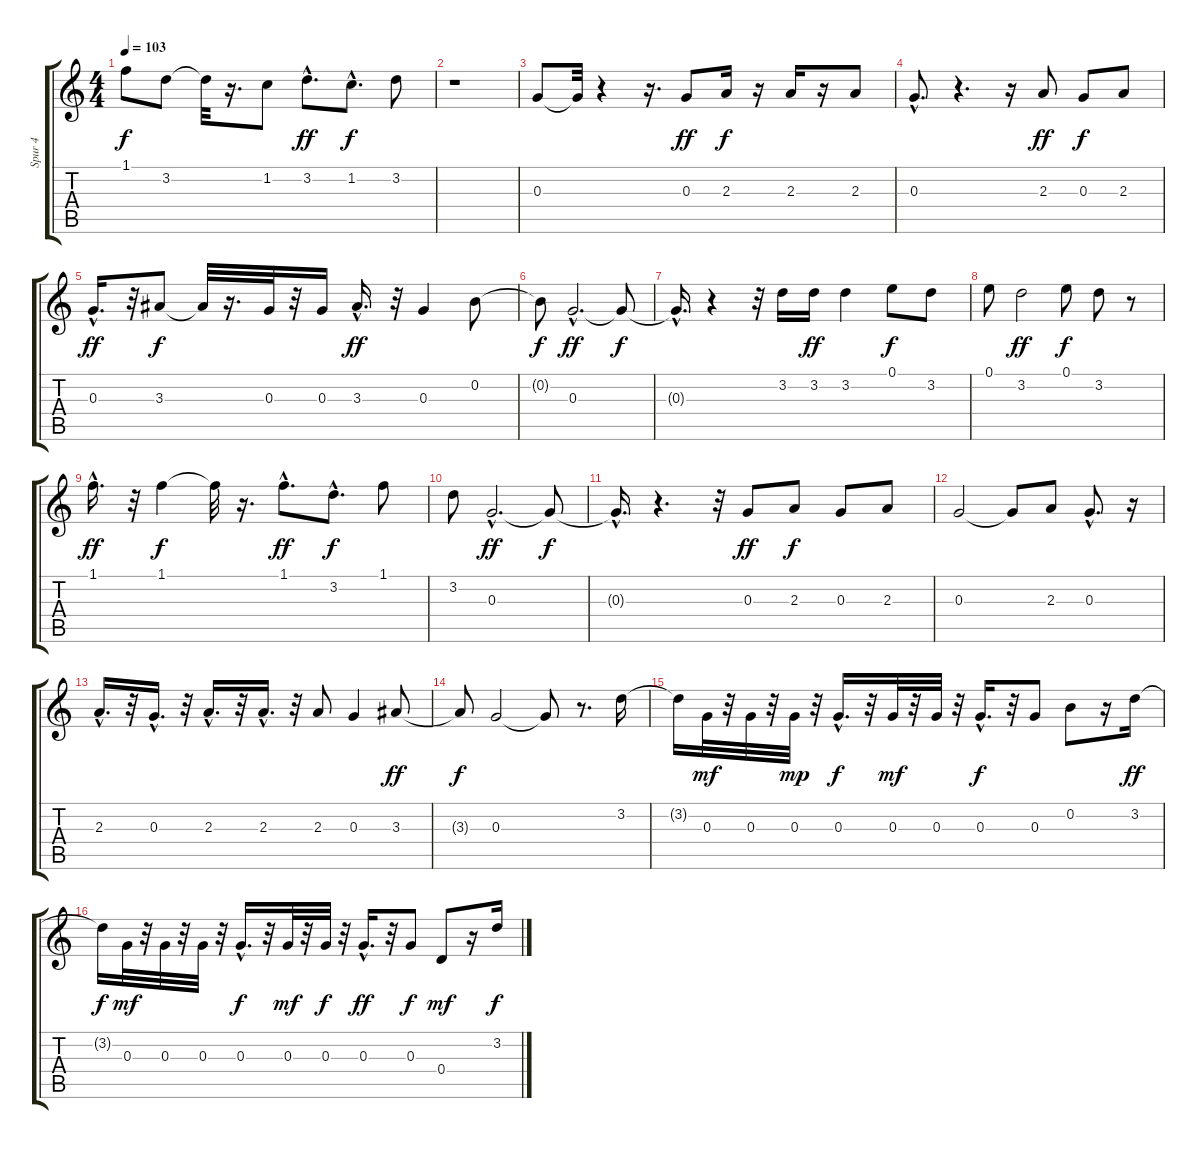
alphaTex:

\track ("Spur 4" "Spur 4") {instrument electricguitarjazz}
\staff {score tabs}
\tuning (E4 B3 G3 D3 A2 E2) {hide}
\ts (4 4)
\tempo 103
\clef g2
\ks c
1.1.8{dy f} 3.2.8 3.2{t}.32 r.16{d} 1.2.8 3.2{hac}.8{d dy ff} 1.2{hac}.8{d dy f} 3.2.8 |
r.1 |
0.3.8 0.3{t}.32 r.4 r.16{d} 0.3.8{dy ff} 2.3.16{dy f} r.16 2.3.16 r.16 2.3.8 |
0.3{hac}.8{d} r.4{d} r.16 2.3.8{dy ff} 0.3.8{dy f} 2.3.8 |
0.3{hac}.16{d dy ff} r.32 3.3.8{dy f} 3.3{t}.32 r.16{d} 0.3.32 r.32 0.3.16 3.3{hac}.16{d dy ff} r.32 0.3.4 0.2.8 |
0.2{t}.8{dy f} 0.3{hac}.2{d dy ff} 0.3{t}.8{dy f} |
0.3{hac t}.16{d} r.4 r.32 3.2.16 3.2.16{dy ff} 3.2.4 0.1.8{dy f} 3.2.8 |
0.1.8 3.2.2{dy ff} 0.1.8{dy f} 3.2.8 r.8 |
1.1{hac}.16{d dy ff} r.32 1.1.4{dy f} 1.1{t}.32 r.16{d} 1.1{hac}.8{d dy ff} 3.2{hac}.8{d dy f} 1.1.8 |
3.2.8 0.3{hac}.2{d dy ff} 0.3{t}.8{dy f} |
0.3{hac t}.16{d} r.4{d} r.32 0.3.8{dy ff} 2.3.8{dy f} 0.3.8 2.3.8 |
0.3.2 0.3{t}.8 2.3.8 0.3{hac}.8{d} r.16 |
2.3{hac}.16{d} r.32 0.3{hac}.16{d} r.32 2.3{hac}.16{d} r.32 2.3{hac}.16{d} r.32 2.3.8 0.3.4 3.3.8{dy ff} |
3.3{t}.8{dy f} 0.3.2 0.3{t}.8 r.8{d} 3.2.16 |
3.2{t}.16 0.3.32{dy mf} r.32 0.3.32 r.32 0.3.32{dy mp} r.32 0.3{hac}.16{d dy f} r.32 0.3.32{dy mf} r.32 0.3.32 r.32 0.3{hac}.16{d dy f} r.32 0.3.8 0.2.8 r.16 3.2.16{dy ff} |
3.2{t}.16{dy f} 0.3.32{dy mf} r.32 0.3.32 r.32 0.3.32 r.32 0.3{hac}.16{d dy f} r.32 0.3.32{dy mf} r.32 0.3.32{dy f} r.32 0.3{hac}.16{d dy ff} r.32 0.3.8{dy f} 0.4.8{dy mf} r.16 3.2.16{dy f}
